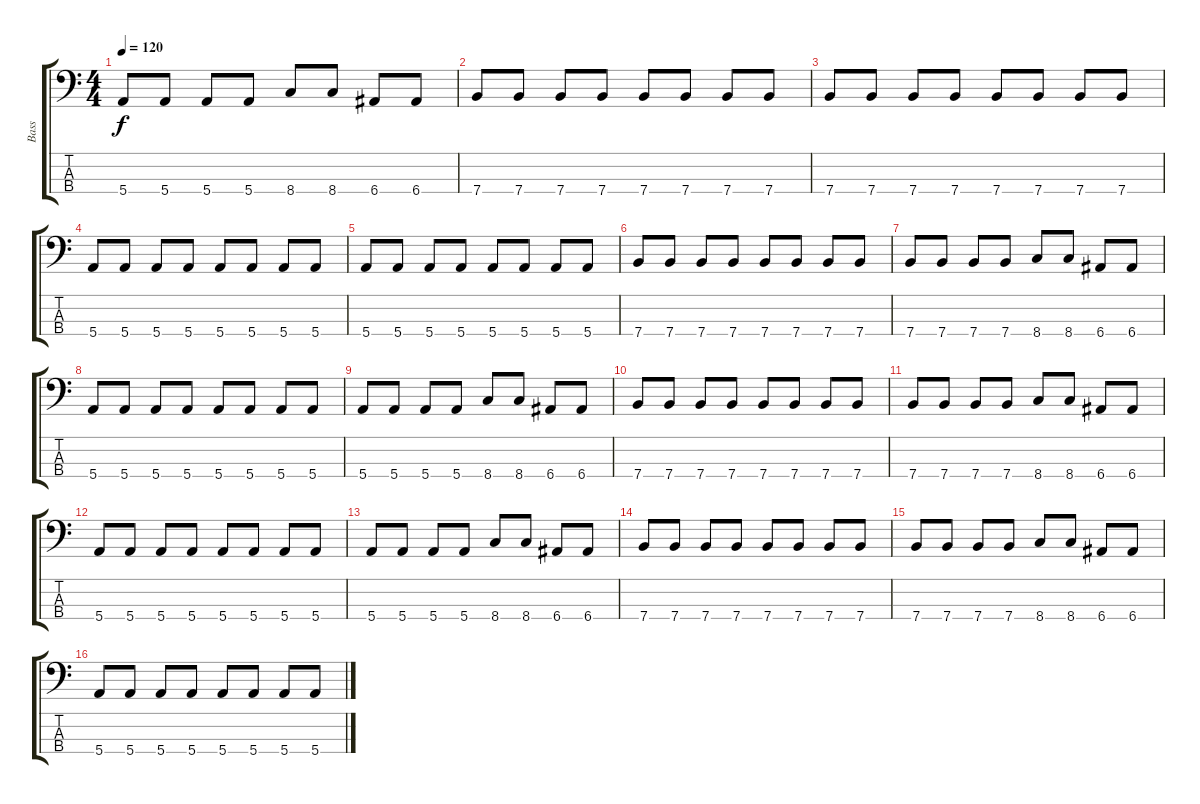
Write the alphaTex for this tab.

\track ("Bass" "Bass") {instrument electricbassfinger}
\staff {score tabs}
\tuning (G2 D2 A1 E1) {hide}
\ts (4 4)
\tempo 120
\clef f4
\ks c
5.4.8{dy f} 5.4.8 5.4.8 5.4.8 8.4.8 8.4.8 6.4.8 6.4.8 |
7.4.8 7.4.8 7.4.8 7.4.8 7.4.8 7.4.8 7.4.8 7.4.8 |
7.4.8 7.4.8 7.4.8 7.4.8 7.4.8 7.4.8 7.4.8 7.4.8 |
5.4.8 5.4.8 5.4.8 5.4.8 5.4.8 5.4.8 5.4.8 5.4.8 |
5.4.8 5.4.8 5.4.8 5.4.8 5.4.8 5.4.8 5.4.8 5.4.8 |
7.4.8 7.4.8 7.4.8 7.4.8 7.4.8 7.4.8 7.4.8 7.4.8 |
7.4.8 7.4.8 7.4.8 7.4.8 8.4.8 8.4.8 6.4.8 6.4.8 |
5.4.8 5.4.8 5.4.8 5.4.8 5.4.8 5.4.8 5.4.8 5.4.8 |
5.4.8 5.4.8 5.4.8 5.4.8 8.4.8 8.4.8 6.4.8 6.4.8 |
7.4.8 7.4.8 7.4.8 7.4.8 7.4.8 7.4.8 7.4.8 7.4.8 |
7.4.8 7.4.8 7.4.8 7.4.8 8.4.8 8.4.8 6.4.8 6.4.8 |
5.4.8 5.4.8 5.4.8 5.4.8 5.4.8 5.4.8 5.4.8 5.4.8 |
5.4.8 5.4.8 5.4.8 5.4.8 8.4.8 8.4.8 6.4.8 6.4.8 |
7.4.8 7.4.8 7.4.8 7.4.8 7.4.8 7.4.8 7.4.8 7.4.8 |
7.4.8 7.4.8 7.4.8 7.4.8 8.4.8 8.4.8 6.4.8 6.4.8 |
5.4.8 5.4.8 5.4.8 5.4.8 5.4.8 5.4.8 5.4.8 5.4.8
